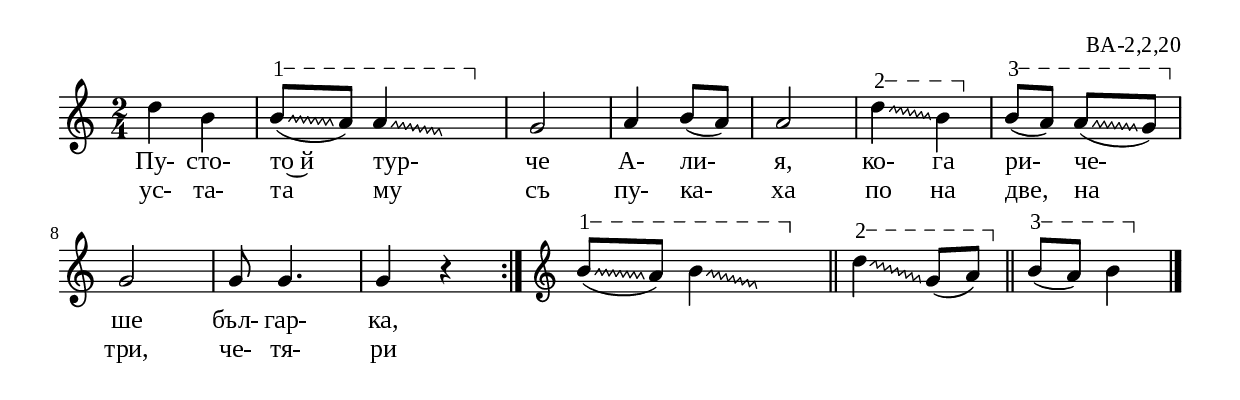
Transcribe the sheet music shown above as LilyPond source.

%{
BA_2_2_20
%}

\include "td-preamble.ly"

\score {
\relative c'' {
%% \tempo 4 = 152
  \time 2/4
\gliss  
d4 b | 
\varA
\set Score.measureLength = #(ly:make-moment 3 4)
\noteFi b8\startTextSpan(\glissando a) \noteFi a4\glissando \hideNotes f\stopTextSpan \unHideNotes | 
\set Score.measureLength = #(ly:make-moment 2 4)
g2 | a4 b8( a) | a2 | 
\varB
\noteFi d4\startTextSpan\glissando b\stopTextSpan | 
\varC
b8\startTextSpan( a) \noteFi a(\glissando g\stopTextSpan) | 
g2 | g8 g4. | g4 r4 
 \bar ":|" 
\endm
\varA
\set Score.measureLength = #(ly:make-moment 3 4)
\noteFi b8\startTextSpan(\glissando a) \noteFi b4\glissando \hideNotes f\stopTextSpan \unHideNotes 
\bar "||" 
\set Score.measureLength = #(ly:make-moment 2 4)
\varB
\noteFi d'4\startTextSpan\glissando g,8( a\stopTextSpan) \bar "||"
\varC
b8\startTextSpan( a) b4\stopTextSpan 
\bar "|."
}
\addlyrics { Пу- сто- то~й тур- " " че А- ли- я, ко- га ри- че- ше бъл- гар- ка, }
\addlyrics { ус- та- та му " " съ пу- ка- ха по на две, на три, че- тя- ри }
%
\layout {
  indent = #0
  line-width = 190\mm
  ragged-right=##f
}
%
\midi { 
	\context {
		\Score
		tempoWholesPerMinute = #(ly:make-moment 152 4)
		}
	}
}
%
\header{
  opus = "ВА-2,2,20"
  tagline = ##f
}


